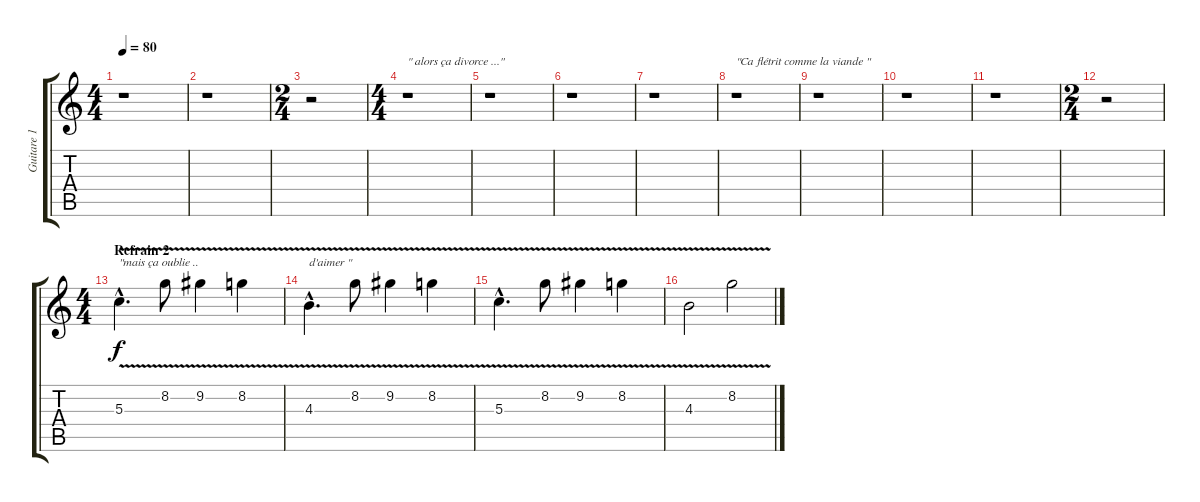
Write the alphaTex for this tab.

\track ("Guitare 1 clean (Chorus/reverb)" "Guitare 1 ") {instrument electricguitarclean}
\staff {score tabs}
\tuning (E4 B3 G3 D3 A2 E2) {hide}
\ts (4 4)
\tempo 80
\clef g2
\ks c
r.1{dy f} |
r.1 |
\ts (2 4)
r.2 |
\ts (4 4)
r.1{txt "\" alors ça divorce ...\""} |
r.1 |
r.1 |
r.1 |
r.1{txt "\"Ca flétrit comme la viande \""} |
r.1 |
r.1 |
r.1 |
\ts (2 4)
r.2 |
\ts (4 4)
\section ("" "Refrain 2")
5.3{v hac}.4{d txt "\"mais ça oublie .."} 8.2{v}.8 9.2{v}.4 8.2{v}.4 |
4.3{v hac}.4{d txt "d'aimer \""} 8.2{v}.8 9.2{v}.4 8.2{v}.4 |
5.3{v hac}.4{d} 8.2{v}.8 9.2{v}.4 8.2{v}.4 |
4.3{v}.2 8.2{v}.2
